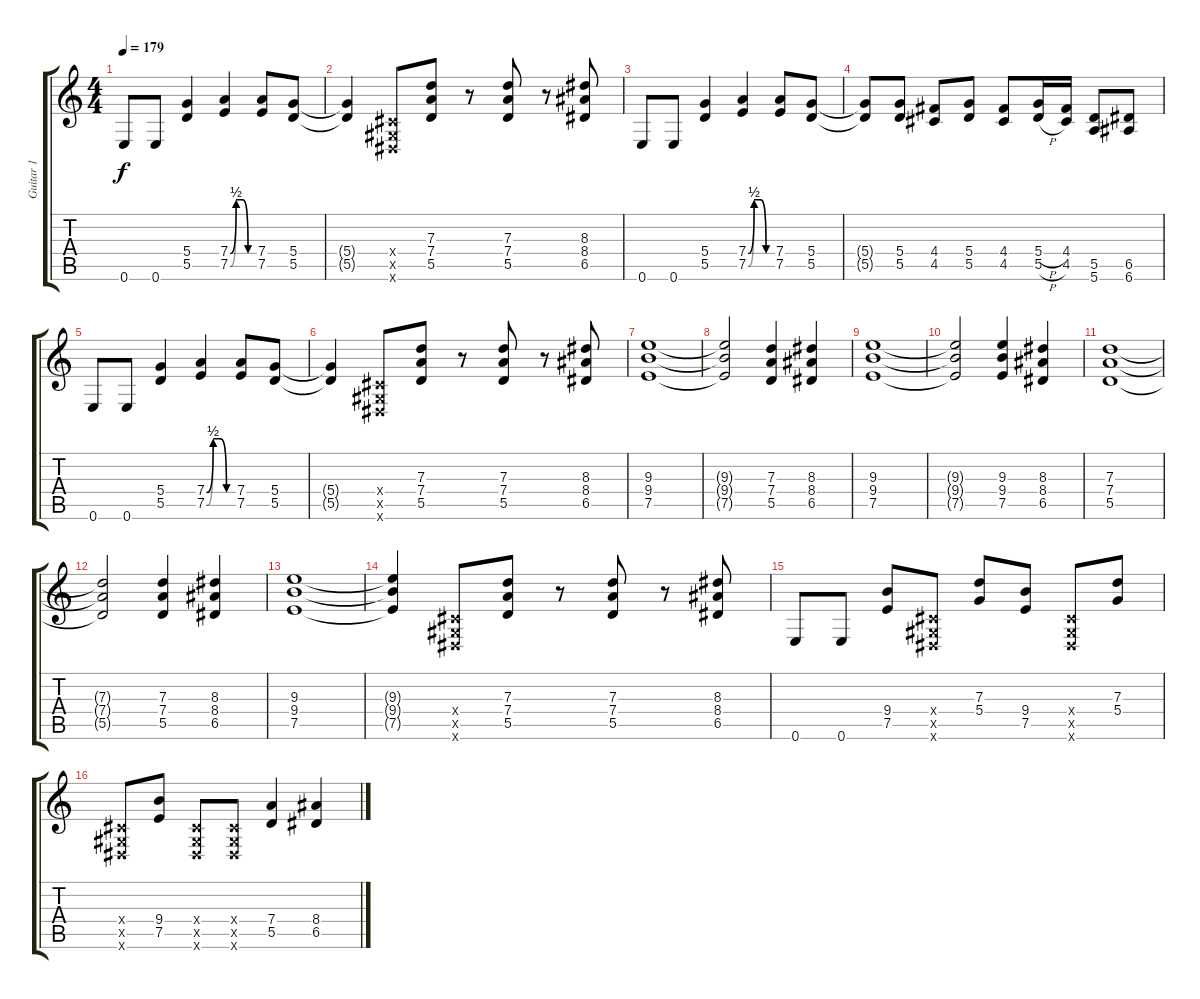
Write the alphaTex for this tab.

\track ("Guitar 1" "Guitar 1") {instrument distortionguitar}
\staff {score tabs}
\tuning (E4 B3 G3 D3 A2 E2) {hide}
\ts (4 4)
\tempo 179
\clef g2
\ks c
0.6.8{dy f} 0.6.8 (5.4 5.5).4 (7.4{be (custom 0 0 15 2 30 2 45 0 60 0)} 7.5{be (custom 0 0 15 2 30 2 45 0 60 0)}).4 (7.4 7.5).8 (5.4 5.5).8 |
(5.4{t} 5.5{t}).4 (-1.4{x} -1.5{x} -1.6{x}).8 (7.3 7.4 5.5).8 r.8 (7.3 7.4 5.5).8 r.8 (8.3 8.4 6.5).8 |
0.6.8 0.6.8 (5.4 5.5).4 (7.4{be (custom 0 0 15 2 30 2 45 0 60 0)} 7.5{be (custom 0 0 15 2 30 2 45 0 60 0)}).4 (7.4 7.5).8 (5.4 5.5).8 |
(5.4{t} 5.5{t}).8 (5.4 5.5).8 (4.4 4.5).8 (5.4 5.5).8 (4.4 4.5).8 (5.4{h} 5.5{h}).16 (4.4 4.5).16 (5.5 5.6).8 (6.5 6.6).8 |
0.6.8 0.6.8 (5.4 5.5).4 (7.4{be (custom 0 0 15 2 30 2 45 0 60 0)} 7.5{be (custom 0 0 15 2 30 2 45 0 60 0)}).4 (7.4 7.5).8 (5.4 5.5).8 |
(5.4{t} 5.5{t}).4 (-1.4{x} -1.5{x} -1.6{x}).8 (7.3 7.4 5.5).8 r.8 (7.3 7.4 5.5).8 r.8 (8.3 8.4 6.5).8 |
(9.3 9.4 7.5).1 |
(9.3{t} 9.4{t} 7.5{t}).2 (7.3 7.4 5.5).4 (8.3 8.4 6.5).4 |
(9.3 9.4 7.5).1 |
(9.3{t} 9.4{t} 7.5{t}).2 (9.3 9.4 7.5).4 (8.3 8.4 6.5).4 |
(7.3 7.4 5.5).1 |
(7.3{t} 7.4{t} 5.5{t}).2 (7.3 7.4 5.5).4 (8.3 8.4 6.5).4 |
(9.3 9.4 7.5).1 |
(9.3{t} 9.4{t} 7.5{t}).4 (-1.4{x} -1.5{x} -1.6{x}).8 (7.3 7.4 5.5).8 r.8 (7.3 7.4 5.5).8 r.8 (8.3 8.4 6.5).8 |
0.6.8 0.6.8 (9.4 7.5).8 (-1.4{x} -1.5{x} -1.6{x}).8 (7.3 5.4).8 (9.4 7.5).8 (-1.4{x} -1.5{x} -1.6{x}).8 (7.3 5.4).8 |
(-1.4{x} -1.5{x} -1.6{x}).8 (9.4 7.5).8 (-1.4{x} -1.5{x} -1.6{x}).8 (-1.4{x} -1.5{x} -1.6{x}).8 (7.4 5.5).4 (8.4 6.5).4
